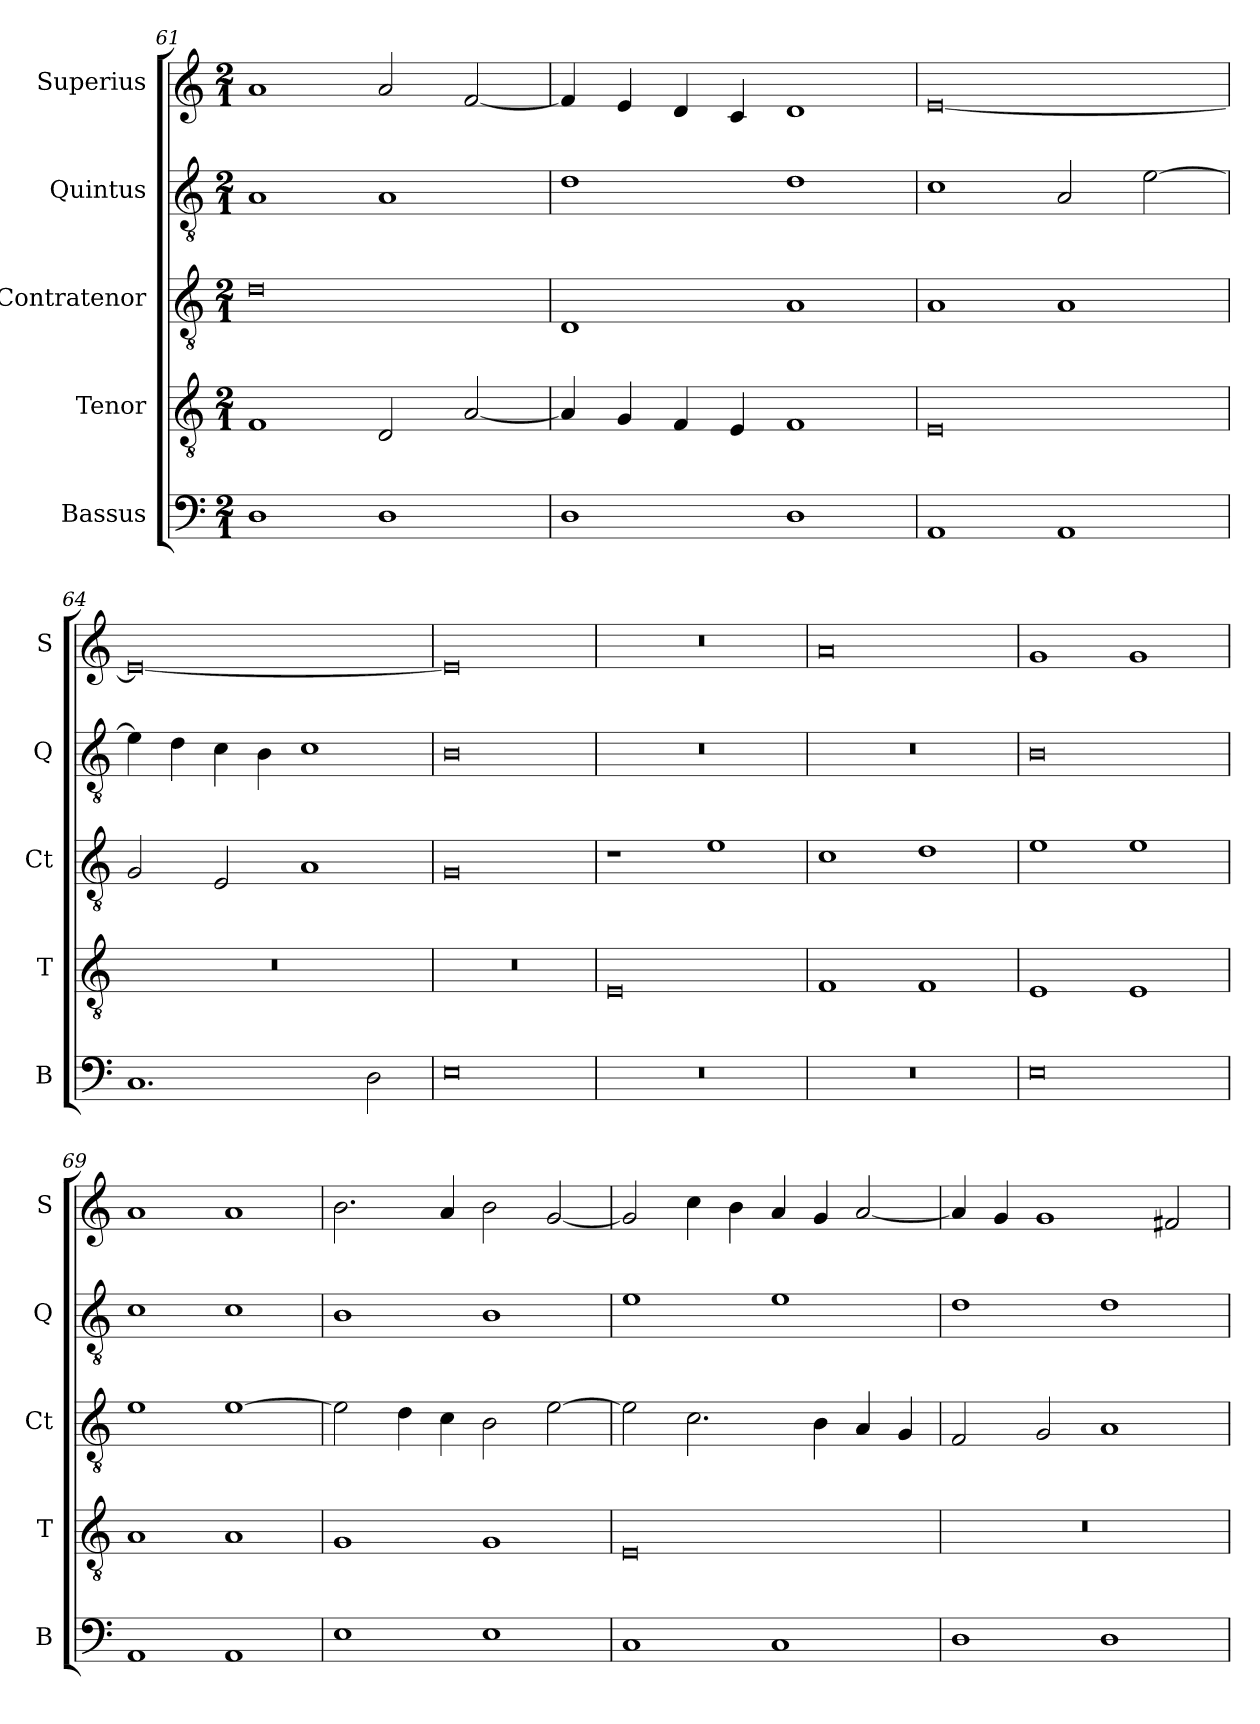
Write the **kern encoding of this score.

**kern	**kern	**kern	**kern	**kern
*part5	*part4	*part3	*part2	*part1
*staff5	*staff4	*staff3	*staff2	*staff1
*I"Bassus	*I"Tenor	*I"Contratenor	*I"Quintus	*I"Superius
*I'B	*I'T	*I'Ct	*I'Q	*I'S
*clefF4	*clefGv2	*clefGv2	*clefGv2	*clefG2
*k[]	*k[]	*k[]	*k[]	*k[]
*M2/1	*M2/1	*M2/1	*M2/1	*M2/1
=61	=61	=61	=61	=61
1D	1F	0d	1A	1a
1D	2D/	.	1A	2a/
.	[2A/	.	.	[2f/
=62	=62	=62	=62	=62
1D	4A/]	1D	1d	4f/]
.	4G/	.	.	4e/
.	4F/	.	.	4d/
.	4E/	.	.	4c/
1D	1F	1A	1d	1d
=63	=63	=63	=63	=63
1AA	0E	1A	1c	[0e
1AA	.	1A	2A/	.
.	.	.	[2e\	.
=64	=64	=64	=64	=64
1.C	0r	2G/	4e\]	0e_
.	.	.	4d\	.
.	.	2E/	4c\	.
.	.	.	4B\	.
.	.	1A	1c	.
2D\	.	.	.	.
=65	=65	=65	=65	=65
0E	0r	0G	0B	0e]
=66	=66	=66	=66	=66
0r	0E	1r	0r	0r
.	.	1e	.	.
=67	=67	=67	=67	=67
0r	1F	1c	0r	0a
.	1F	1d	.	.
=68	=68	=68	=68	=68
0E	1E	1e	0B	1g
.	1E	1e	.	1g
=69	=69	=69	=69	=69
1AA	1A	1e	1c	1a
1AA	1A	[1e	1c	1a
=70	=70	=70	=70	=70
1E	1G	2e\]	1B	2.b\
.	.	4d\	.	.
.	.	4c\	.	4a/
1E	1G	2B\	1B	2b\
.	.	[2e\	.	[2g/
=71	=71	=71	=71	=71
1C	0E	2e\]	1e	2g/]
.	.	2.c\	.	4cc\
.	.	.	.	4b\
1C	.	.	1e	4a/
.	.	4B\	.	4g/
.	.	4A/	.	[2a/
.	.	4G/	.	.
=72	=72	=72	=72	=72
1D	0r	2F/	1d	4a/]
.	.	.	.	4g/
.	.	2G/	.	1g
1D	.	1A	1d	.
.	.	.	.	2f#X/
=	=	=	=	=
*-	*-	*-	*-	*-
